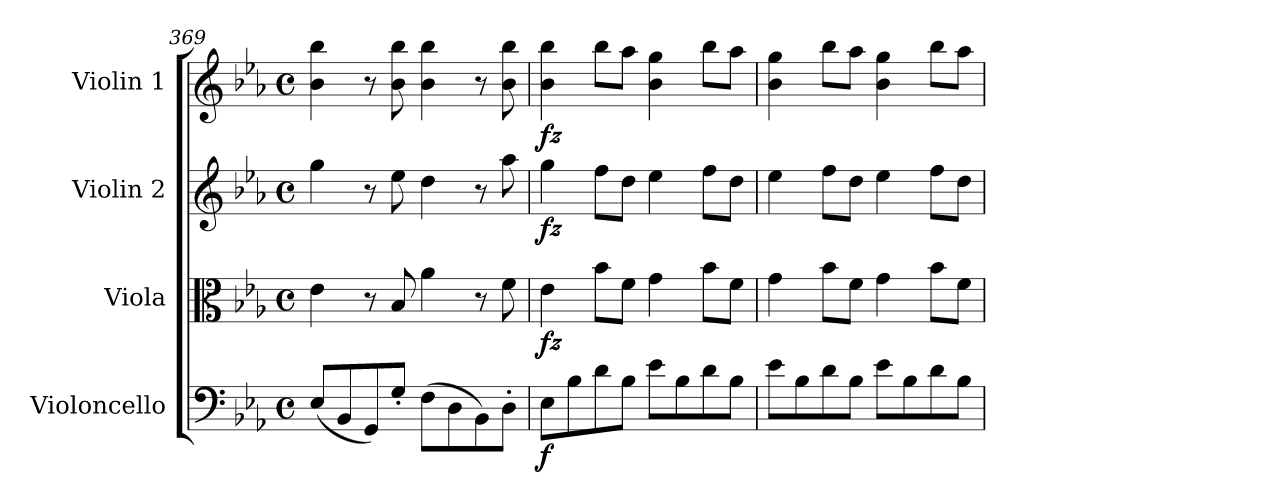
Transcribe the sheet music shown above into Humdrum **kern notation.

**kern	**dynam	**kern	**dynam	**kern	**dynam	**kern	**dynam
*part4	*part4	*part3	*part3	*part2	*part2	*part1	*part1
*staff4	*staff4	*staff3	*staff3	*staff2	*staff2	*staff1	*staff1
*I"Violoncello	*	*I"Viola	*	*I"Violin 2	*	*I"Violin 1	*
*I'Vc	*	*I'Vla	*	*I'Vln	*	*I'Vln	*
*clefF4	*	*clefC3	*	*clefG2	*	*clefG2	*
*k[b-e-a-]	*	*k[b-e-a-]	*	*k[b-e-a-]	*	*k[b-e-a-]	*
*M4/4	*	*M4/4	*	*M4/4	*	*M4/4	*
*met(c)	*	*met(c)	*	*met(c)	*	*met(c)	*
=369	=369	=369	=369	=369	=369	=369	=369
(8E-/L	.	4e-\	.	4gg\	.	4b-\ 4bb-\	.
8BB-/	.	.	.	.	.	.	.
8GG/)	.	8r	.	8r	.	8r	.
8G'/J	.	8B-/	.	8ee-\	.	8b-\ 8bb-\	.
(8F\L	.	4a-\	.	4dd\	.	4b-\ 4bb-\	.
8D\	.	.	.	.	.	.	.
8BB-\)	.	8r	.	8r	.	8r	.
8D'\J	.	8f\	.	8aa-\	.	8b-\ 8bb-\	.
=370	=370	=370	=370	=370	=370	=370	=370
!	!LO:DY:b	!	!LO:DY:b	!	!LO:DY:b	!	!LO:DY:b
8E-\L	f	4e-\	fz	4gg\	fz	4b-\ 4bb-\	fz
8B-\	.	.	.	.	.	.	.
8d\	.	8b-\L	.	8ff\L	.	8bb-\L	.
8B-\J	.	8f\J	.	8dd\J	.	8aa-\J	.
8e-\L	.	4g\	.	4ee-\	.	4b-\ 4gg\	.
8B-\	.	.	.	.	.	.	.
8d\	.	8b-\L	.	8ff\L	.	8bb-\L	.
8B-\J	.	8f\J	.	8dd\J	.	8aa-\J	.
=371	=371	=371	=371	=371	=371	=371	=371
8e-\L	.	4g\	.	4ee-\	.	4b-\ 4gg\	.
8B-\	.	.	.	.	.	.	.
8d\	.	8b-\L	.	8ff\L	.	8bb-\L	.
8B-\J	.	8f\J	.	8dd\J	.	8aa-\J	.
8e-\L	.	4g\	.	4ee-\	.	4b-\ 4gg\	.
8B-\	.	.	.	.	.	.	.
8d\	.	8b-\L	.	8ff\L	.	8bb-\L	.
8B-\J	.	8f\J	.	8dd\J	.	8aa-\J	.
=	=	=	=	=	=	=	=
*-	*-	*-	*-	*-	*-	*-	*-
